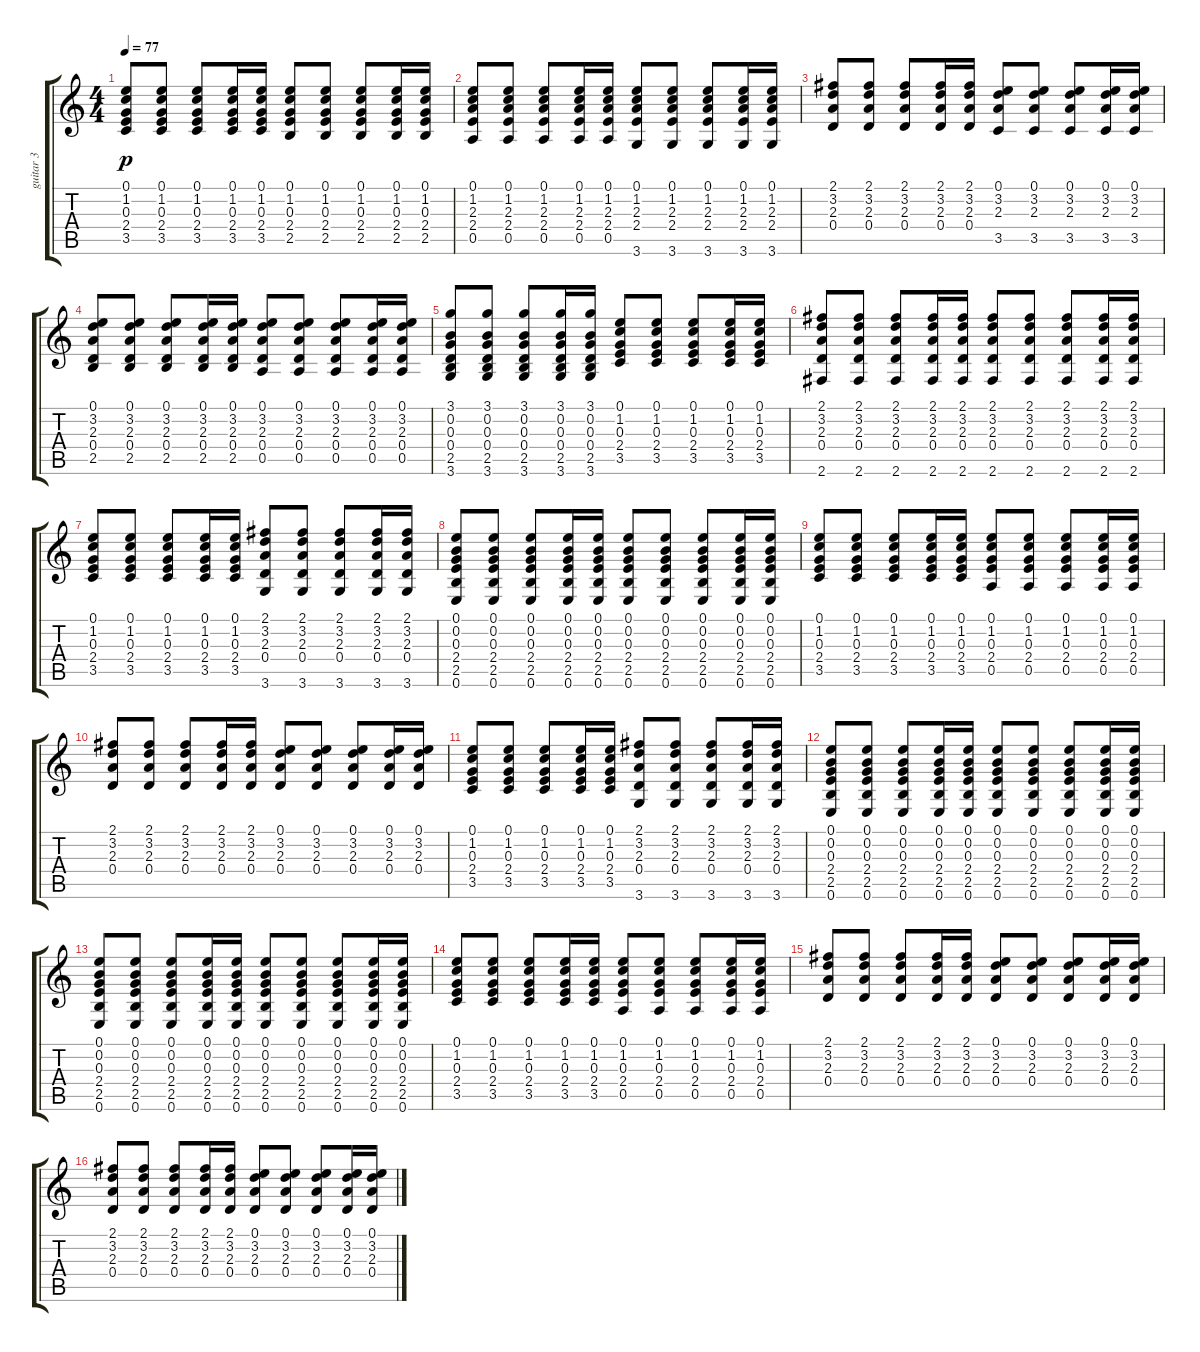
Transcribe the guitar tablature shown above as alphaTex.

\track ("guitar 3" "guitar 3") {instrument acousticguitarsteel}
\staff {score tabs}
\tuning (E4 B3 G3 D3 A2 E2) {hide}
\ts (4 4)
\tempo 77
\clef g2
\ks c
(0.1 1.2 0.3 2.4 3.5).8{dy p} (0.1 1.2 0.3 2.4 3.5).8 (0.1 1.2 0.3 2.4 3.5).8 (0.1 1.2 0.3 2.4 3.5).16 (0.1 1.2 0.3 2.4 3.5).16 (0.1 1.2 0.3 2.4 2.5).8 (0.1 1.2 0.3 2.4 2.5).8 (0.1 1.2 0.3 2.4 2.5).8 (0.1 1.2 0.3 2.4 2.5).16 (0.1 1.2 0.3 2.4 2.5).16 |
(0.1 1.2 2.3 2.4 0.5).8 (0.1 1.2 2.3 2.4 0.5).8 (0.1 1.2 2.3 2.4 0.5).8 (0.1 1.2 2.3 2.4 0.5).16 (0.1 1.2 2.3 2.4 0.5).16 (0.1 1.2 2.3 2.4 3.6).8 (0.1 1.2 2.3 2.4 3.6).8 (0.1 1.2 2.3 2.4 3.6).8 (0.1 1.2 2.3 2.4 3.6).16 (0.1 1.2 2.3 2.4 3.6).16 |
(2.1 3.2 2.3 0.4).8 (2.1 3.2 2.3 0.4).8 (2.1 3.2 2.3 0.4).8 (2.1 3.2 2.3 0.4).16 (2.1 3.2 2.3 0.4).16 (0.1 3.2 2.3 3.5).8 (0.1 3.2 2.3 3.5).8 (0.1 3.2 2.3 3.5).8 (0.1 3.2 2.3 3.5).16 (0.1 3.2 2.3 3.5).16 |
(0.1 3.2 2.3 0.4 2.5).8 (0.1 3.2 2.3 0.4 2.5).8 (0.1 3.2 2.3 0.4 2.5).8 (0.1 3.2 2.3 0.4 2.5).16 (0.1 3.2 2.3 0.4 2.5).16 (0.1 3.2 2.3 0.4 0.5).8 (0.1 3.2 2.3 0.4 0.5).8 (0.1 3.2 2.3 0.4 0.5).8 (0.1 3.2 2.3 0.4 0.5).16 (0.1 3.2 2.3 0.4 0.5).16 |
(3.1 0.2 0.3 0.4 2.5 3.6).8 (3.1 0.2 0.3 0.4 2.5 3.6).8 (3.1 0.2 0.3 0.4 2.5 3.6).8 (3.1 0.2 0.3 0.4 2.5 3.6).16 (3.1 0.2 0.3 0.4 2.5 3.6).16 (0.1 1.2 0.3 2.4 3.5).8 (0.1 1.2 0.3 2.4 3.5).8 (0.1 1.2 0.3 2.4 3.5).8 (0.1 1.2 0.3 2.4 3.5).16 (0.1 1.2 0.3 2.4 3.5).16 |
(2.1 3.2 2.3 0.4 2.6).8 (2.1 3.2 2.3 0.4 2.6).8 (2.1 3.2 2.3 0.4 2.6).8 (2.1 3.2 2.3 0.4 2.6).16 (2.1 3.2 2.3 0.4 2.6).16 (2.1 3.2 2.3 0.4 2.6).8 (2.1 3.2 2.3 0.4 2.6).8 (2.1 3.2 2.3 0.4 2.6).8 (2.1 3.2 2.3 0.4 2.6).16 (2.1 3.2 2.3 0.4 2.6).16 |
(0.1 1.2 0.3 2.4 3.5).8 (0.1 1.2 0.3 2.4 3.5).8 (0.1 1.2 0.3 2.4 3.5).8 (0.1 1.2 0.3 2.4 3.5).16 (0.1 1.2 0.3 2.4 3.5).16 (2.1 3.2 2.3 0.4 3.6).8 (2.1 3.2 2.3 0.4 3.6).8 (2.1 3.2 2.3 0.4 3.6).8 (2.1 3.2 2.3 0.4 3.6).16 (2.1 3.2 2.3 0.4 3.6).16 |
(0.1 0.2 0.3 2.4 2.5 0.6).8 (0.1 0.2 0.3 2.4 2.5 0.6).8 (0.1 0.2 0.3 2.4 2.5 0.6).8 (0.1 0.2 0.3 2.4 2.5 0.6).16 (0.1 0.2 0.3 2.4 2.5 0.6).16 (0.1 0.2 0.3 2.4 2.5 0.6).8 (0.1 0.2 0.3 2.4 2.5 0.6).8 (0.1 0.2 0.3 2.4 2.5 0.6).8 (0.1 0.2 0.3 2.4 2.5 0.6).16 (0.1 0.2 0.3 2.4 2.5 0.6).16 |
(0.1 1.2 0.3 2.4 3.5).8 (0.1 1.2 0.3 2.4 3.5).8 (0.1 1.2 0.3 2.4 3.5).8 (0.1 1.2 0.3 2.4 3.5).16 (0.1 1.2 0.3 2.4 3.5).16 (0.1 1.2 0.3 2.4 0.5).8 (0.1 1.2 0.3 2.4 0.5).8 (0.1 1.2 0.3 2.4 0.5).8 (0.1 1.2 0.3 2.4 0.5).16 (0.1 1.2 0.3 2.4 0.5).16 |
(2.1 3.2 2.3 0.4).8 (2.1 3.2 2.3 0.4).8 (2.1 3.2 2.3 0.4).8 (2.1 3.2 2.3 0.4).16 (2.1 3.2 2.3 0.4).16 (0.1 3.2 2.3 0.4).8 (0.1 3.2 2.3 0.4).8 (0.1 3.2 2.3 0.4).8 (0.1 3.2 2.3 0.4).16 (0.1 3.2 2.3 0.4).16 |
(0.1 1.2 0.3 2.4 3.5).8 (0.1 1.2 0.3 2.4 3.5).8 (0.1 1.2 0.3 2.4 3.5).8 (0.1 1.2 0.3 2.4 3.5).16 (0.1 1.2 0.3 2.4 3.5).16 (2.1 3.2 2.3 0.4 3.6).8 (2.1 3.2 2.3 0.4 3.6).8 (2.1 3.2 2.3 0.4 3.6).8 (2.1 3.2 2.3 0.4 3.6).16 (2.1 3.2 2.3 0.4 3.6).16 |
(0.1 0.2 0.3 2.4 2.5 0.6).8 (0.1 0.2 0.3 2.4 2.5 0.6).8 (0.1 0.2 0.3 2.4 2.5 0.6).8 (0.1 0.2 0.3 2.4 2.5 0.6).16 (0.1 0.2 0.3 2.4 2.5 0.6).16 (0.1 0.2 0.3 2.4 2.5 0.6).8 (0.1 0.2 0.3 2.4 2.5 0.6).8 (0.1 0.2 0.3 2.4 2.5 0.6).8 (0.1 0.2 0.3 2.4 2.5 0.6).16 (0.1 0.2 0.3 2.4 2.5 0.6).16 |
(0.1 0.2 0.3 2.4 2.5 0.6).8 (0.1 0.2 0.3 2.4 2.5 0.6).8 (0.1 0.2 0.3 2.4 2.5 0.6).8 (0.1 0.2 0.3 2.4 2.5 0.6).16 (0.1 0.2 0.3 2.4 2.5 0.6).16 (0.1 0.2 0.3 2.4 2.5 0.6).8 (0.1 0.2 0.3 2.4 2.5 0.6).8 (0.1 0.2 0.3 2.4 2.5 0.6).8 (0.1 0.2 0.3 2.4 2.5 0.6).16 (0.1 0.2 0.3 2.4 2.5 0.6).16 |
(0.1 1.2 0.3 2.4 3.5).8 (0.1 1.2 0.3 2.4 3.5).8 (0.1 1.2 0.3 2.4 3.5).8 (0.1 1.2 0.3 2.4 3.5).16 (0.1 1.2 0.3 2.4 3.5).16 (0.1 1.2 0.3 2.4 0.5).8 (0.1 1.2 0.3 2.4 0.5).8 (0.1 1.2 0.3 2.4 0.5).8 (0.1 1.2 0.3 2.4 0.5).16 (0.1 1.2 0.3 2.4 0.5).16 |
(2.1 3.2 2.3 0.4).8 (2.1 3.2 2.3 0.4).8 (2.1 3.2 2.3 0.4).8 (2.1 3.2 2.3 0.4).16 (2.1 3.2 2.3 0.4).16 (0.1 3.2 2.3 0.4).8 (0.1 3.2 2.3 0.4).8 (0.1 3.2 2.3 0.4).8 (0.1 3.2 2.3 0.4).16 (0.1 3.2 2.3 0.4).16 |
(2.1 3.2 2.3 0.4).8 (2.1 3.2 2.3 0.4).8 (2.1 3.2 2.3 0.4).8 (2.1 3.2 2.3 0.4).16 (2.1 3.2 2.3 0.4).16 (0.1 3.2 2.3 0.4).8 (0.1 3.2 2.3 0.4).8 (0.1 3.2 2.3 0.4).8 (0.1 3.2 2.3 0.4).16 (0.1 3.2 2.3 0.4).16
